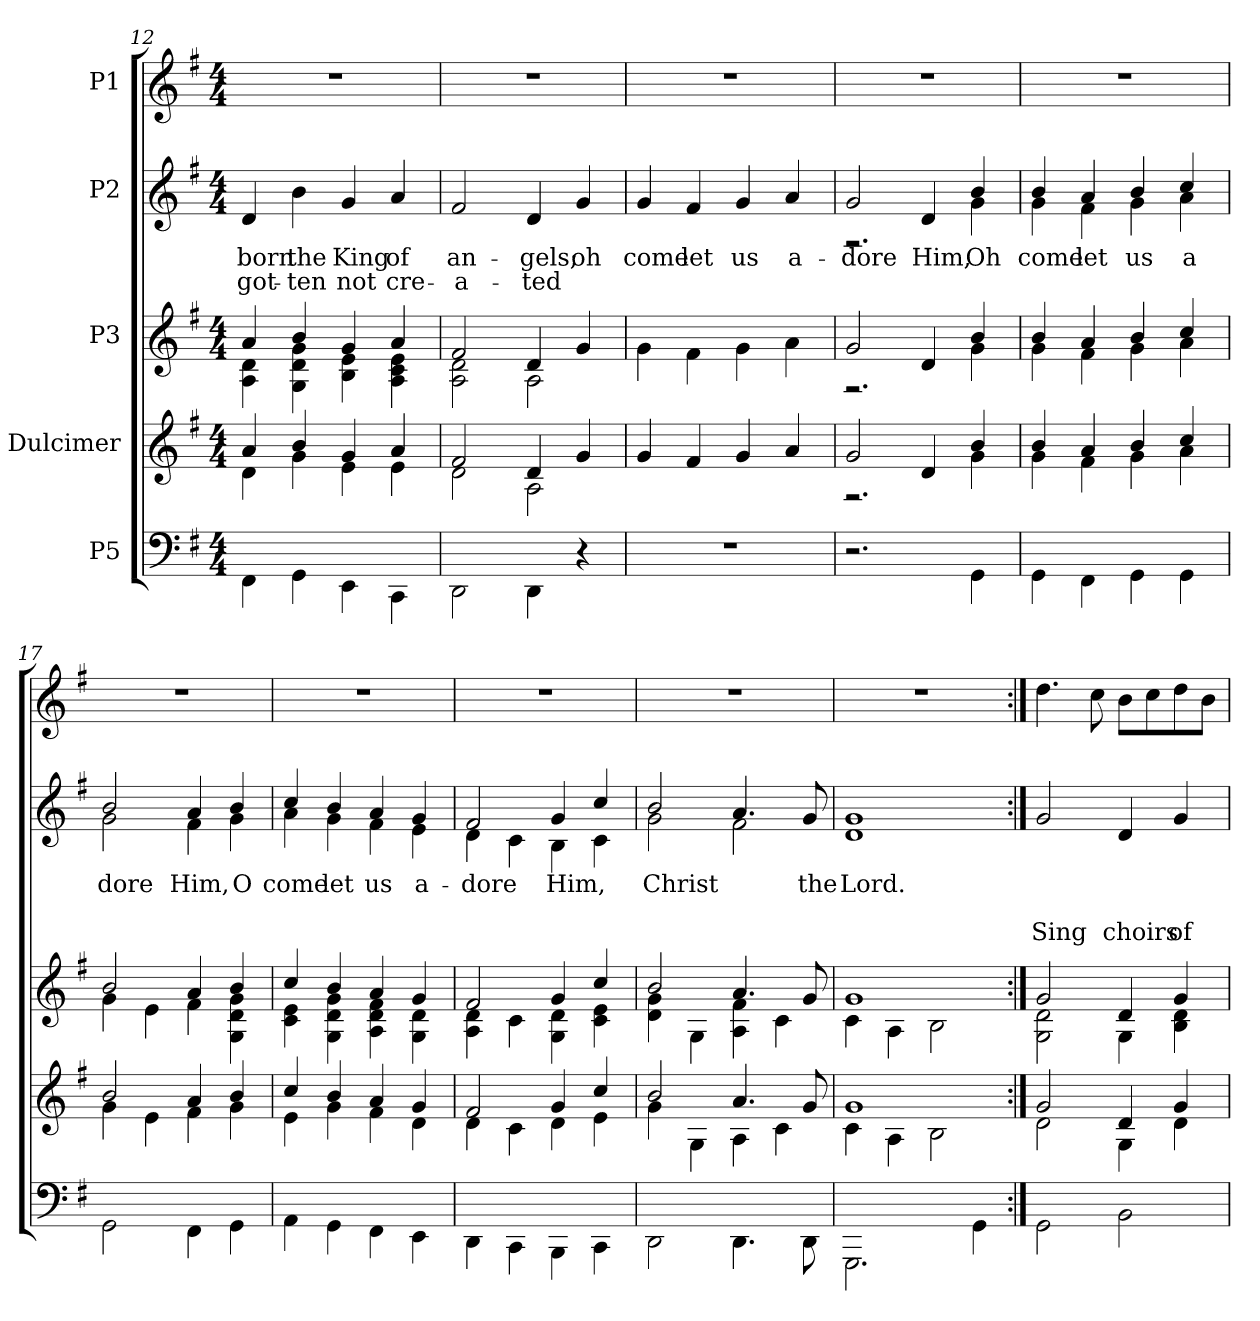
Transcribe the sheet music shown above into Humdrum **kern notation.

**kern	**kern	**kern	**kern	**text	**text	**text	**kern
*part5	*part4	*part3	*part2	*part2	*part2	*part2	*part1
*staff5	*staff4	*staff3	*staff2	*staff2	*staff2	*staff2	*staff1
*I"P5	*I"Dulcimer	*I"P3	*I"P2	*	*	*	*I"P1
*	*clefG2	*	*clefG2	*	*	*	*clefG2
*k[f#]	*k[f#]	*k[f#]	*k[f#]	*	*	*	*k[f#]
*G:	*G:	*G:	*G:	*	*	*	*G:
*M4/4	*M4/4	*M4/4	*M4/4	*	*	*	*M4/4
=12	=12	=12	=12	=12	=12	=12	=12
*	*^	*^	*	*	*	*	*
!	!	!	!	!	!	!LO:LY:b	!LO:LY:b	!	!
4FF#\	4a/	4d\	4a/	4A\ 4d\	4d/	born	-got-	.	1r
!	!	!	!	!	!	!LO:LY:b	!LO:LY:b	!	!
4GG\	4b/	4g\	4b/	4G\ 4d\ 4g\	4b\	the	-ten	.	.
!	!	!	!	!	!	!LO:LY:b	!LO:LY:b	!	!
4EE\	4g/	4e\	4g/	4B\ 4e\	4g/	King	not	.	.
!	!	!	!	!	!	!LO:LY:b	!LO:LY:b	!	!
4CC\	4a/	4e\	4a/	4A\ 4c\ 4e\	4a/	of	cre-	.	.
=13	=13	=13	=13	=13	=13	=13	=13	=13	=13
!	!	!	!	!	!	!LO:LY:b	!LO:LY:b	!	!
2DD\	2f#/	2d\	2f#/	2A\ 2d\	2f#/	an-	-a-	.	1r
!	!	!	!	!	!	!LO:LY:b	!LO:LY:b	!	!
4DD\	4d/	2A\	4d/	2A\	4d/	-gels;	-ted	.	.
!	!	!	!	!	!	!LO:LY:b	!	!	!
4r	4g/	.	4g/	.	4g/	oh	.	.	.
*	*v	*v	*	*	*	*	*	*	*
*	*	*v	*v	*	*	*	*	*
!!LO:LB:g=z
=14	=14	=14	=14	=14	=14	=14	=14
!	!	!	!	!LO:LY:b	!	!	!
1r	4g/	4g\	4g/	come	.	.	1r
!	!	!	!	!LO:LY:b	!	!	!
.	4f#/	4f#\	4f#/	let	.	.	.
!	!	!	!	!LO:LY:b	!	!	!
.	4g/	4g\	4g/	us	.	.	.
!	!	!	!	!LO:LY:b	!	!	!
.	4a/	4a\	4a/	a-	.	.	.
=15	=15	=15	=15	=15	=15	=15	=15
*	*^	*^	*	*	*	*	*
!	!	!	!	!	!	!LO:LY:b	!	!	!
*	*	*	*	*	*^	*	*	*	*
2.r	2g/	2.r	2g/	2.r	2g/	2.r	-dore	.	.	1r
!	!	!	!	!	!	!	!LO:LY:b	!	!	!
.	4d/	.	4d/	.	4d/	.	Him,	.	.	.
!	!	!	!	!	!	!	!LO:LY:b	!	!	!
4GG\	4b/	4g\	4b/	4g\	4b/	4g\	Oh	.	.	.
=16	=16	=16	=16	=16	=16	=16	=16	=16	=16	=16
!	!	!	!	!	!	!	!LO:LY:b	!	!	!
4GG\	4b/	4g\	4b/	4g\	4b/	4g\	come	.	.	1r
!	!	!	!	!	!	!	!LO:LY:b	!	!	!
4FF#\	4a/	4f#\	4a/	4f#\	4a/	4f#\	let	.	.	.
!	!	!	!	!	!	!	!LO:LY:b	!	!	!
4GG\	4b/	4g\	4b/	4g\	4b/	4g\	us	.	.	.
!	!	!	!	!	!	!	!LO:LY:b	!	!	!
4GG\	4cc/	4a\	4cc/	4a\	4cc/	4a\	a	.	.	.
=17	=17	=17	=17	=17	=17	=17	=17	=17	=17	=17
!	!	!	!	!	!	!	!LO:LY:b	!	!	!
2GG\	2b/	4g\	2b/	4g\	2b/	2g\	dore	.	.	1r
.	.	4e\	.	4e\	.	.	.	.	.	.
!	!	!	!	!	!	!	!LO:LY:b	!	!	!
4FF#\	4a/	4f#\	4a/	4f#\	4a/	4f#\	Him,	.	.	.
!	!	!	!	!	!	!	!LO:LY:b	!	!	!
4GG\	4b/	4g\	4b/	4G\ 4d\ 4g\	4b/	4g\	O	.	.	.
=18	=18	=18	=18	=18	=18	=18	=18	=18	=18	=18
!	!	!	!	!	!	!	!LO:LY:b	!	!	!
4AA\	4cc/	4e\	4cc/	4c\ 4e\	4cc/	4a\	come	.	.	1r
!	!	!	!	!	!	!	!LO:LY:b	!	!	!
4GG\	4b/	4g\	4b/	4G\ 4d\ 4g\	4b/	4g\	let	.	.	.
!	!	!	!	!	!	!	!LO:LY:b	!	!	!
4FF#\	4a/	4f#\	4a/	4A\ 4d\ 4f#\	4a/	4f#\	us	.	.	.
!	!	!	!	!	!	!	!LO:LY:b	!	!	!
4EE\	4g/	4d\	4g/	4G\ 4d\	4g/	4e\	a-	.	.	.
=19	=19	=19	=19	=19	=19	=19	=19	=19	=19	=19
!	!	!	!	!	!	!	!LO:LY:b	!	!	!
4DD\	2f#/	4d\	2f#/	4A\ 4d\	2f#/	4d\	-dore	.	.	1r
4CC\	.	4c\	.	4c\	.	4c\	.	.	.	.
!	!	!	!	!	!	!	!LO:LY:b	!	!	!
4BBB\	4g/	4d\	4g/	4G\ 4d\	4g/	4B\	Him,	.	.	.
4CC\	4cc/	4e\	4cc/	4c\ 4e\	4cc/	4c\	.	.	.	.
!!LO:PB:g=z
=20	=20	=20	=20	=20	=20	=20	=20	=20	=20	=20
!	!	!	!	!	!	!	!LO:LY:b	!	!	!
2DD\	2b/	4g\	2b/	4d\ 4g\	2b/	2g\	Christ	.	.	1r
.	.	4G\	.	4G\	.	.	.	.	.	.
4.DD\	4.a/	4A\	4.a/	4A\ 4f#\	4.a/	2f#\	.	.	.	.
.	.	4c\	.	4c\	.	.	.	.	.	.
!	!	!	!	!	!	!	!LO:LY:b	!	!	!
8DD\	8g/	.	8g/	.	8g/	.	the	.	.	.
=21	=21	=21	=21	=21	=21	=21	=21	=21	=21	=21
!	!	!	!	!	!	!	!LO:LY:b	!	!	!
2.GGG\	1g	4c\	1g	4c\	1g	1d	Lord.	.	.	1r
.	.	4A\	.	4A\	.	.	.	.	.	.
.	.	2B\	.	2B\	.	.	.	.	.	.
4GG\	.	.	.	.	.	.	.	.	.	.
*	*	*	*	*	*v	*v	*	*	*	*
!!LO:LB:g=z
=22:|!	=22:|!	=22:|!	=22:|!	=22:|!	=22:|!	=22:|!	=22:|!	=22:|!	=22:|!
!	!	!	!	!	!	!	!	!LO:LY:b	!
2GG\	2g/	2d\	2g/	2G\ 2d\	2g/	.	.	Sing	4.dd\
.	.	.	.	.	.	.	.	.	8cc\
!	!	!	!	!	!	!	!	!LO:LY:b	!
2BB\	4d/	4G\	4d/	4G\	4d/	.	.	choirs	8b\L
.	.	.	.	.	.	.	.	.	8cc\
!	!	!	!	!	!	!	!	!LO:LY:b	!
.	4g/	4d\	4g/	4B\ 4d\	4g/	.	.	of	8dd\
.	.	.	.	.	.	.	.	.	8b\J
*	*v	*v	*	*	*	*	*	*	*
*	*	*v	*v	*	*	*	*	*
=	=	=	=	=	=	=	=
*-	*-	*-	*-	*-	*-	*-	*-
